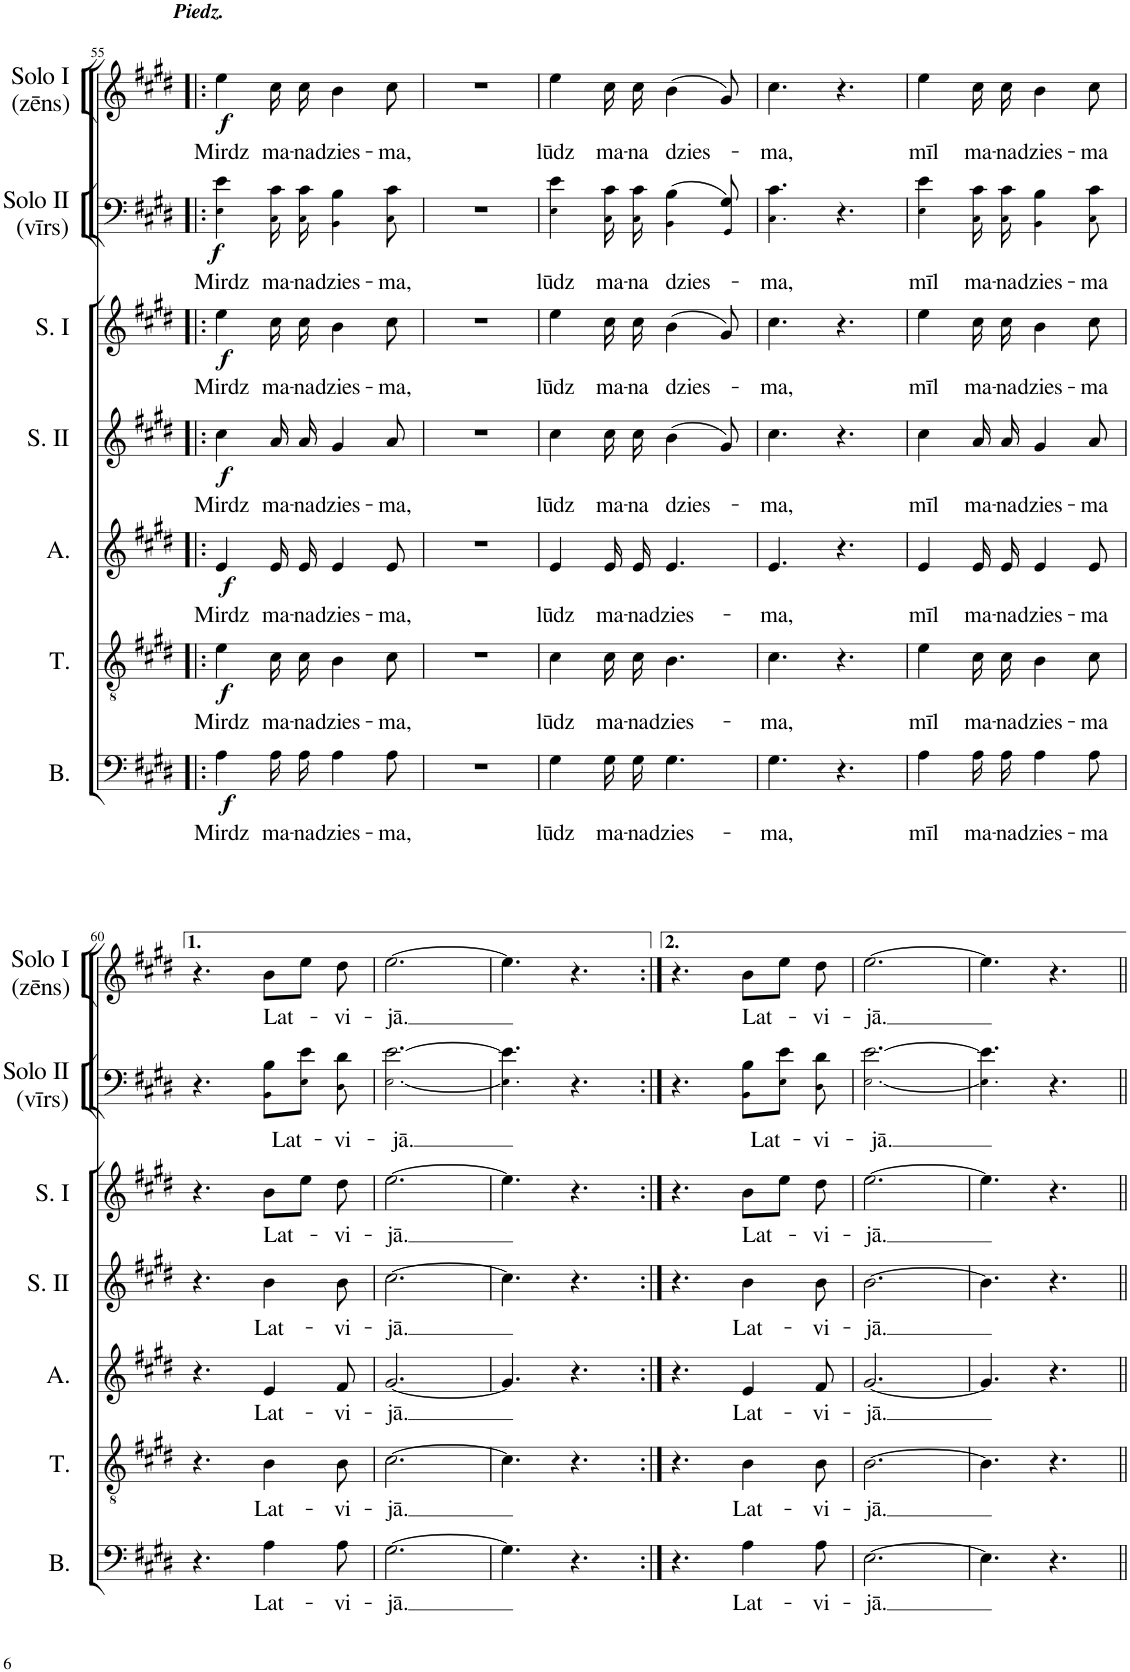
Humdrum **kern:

**kern	**text	**dynam	**kern	**text	**dynam	**kern	**text	**dynam	**kern	**text	**dynam	**kern	**text	**dynam	**kern	**text	**dynam	**kern	**text	**dynam
*part7	*part7	*part7	*part6	*part6	*part6	*part5	*part5	*part5	*part4	*part4	*part4	*part3	*part3	*part3	*part2	*part2	*part2	*part1	*part1	*part1
*staff7	*staff7	*staff7	*staff6	*staff6	*staff6	*staff5	*staff5	*staff5	*staff4	*staff4	*staff4	*staff3	*staff3	*staff3	*staff2	*staff2	*staff2	*staff1	*staff1	*staff1
*I"Bass	*	*	*I"Tenor	*	*	*I"Alto	*	*	*I"Soprano II	*	*	*I"Soprano I	*	*	*I"Solo II (vīrs)	*	*	*I"Solo I (zēns)	*	*
*I'B.	*	*	*I'T.	*	*	*I'A.	*	*	*I'S. II	*	*	*I'S. I	*	*	*I'Solo II (vīrs)	*	*	*I'Solo I (zēns)	*	*
!!LO:PB:g=z
*clefF4	*	*	*clefGv2	*	*	*clefG2	*	*	*clefG2	*	*	*clefG2	*	*	*clefF4	*	*	*clefG2	*	*
*k[f#c#g#d#]	*	*	*k[f#c#g#d#]	*	*	*k[f#c#g#d#]	*	*	*k[f#c#g#d#]	*	*	*k[f#c#g#d#]	*	*	*k[f#c#g#d#]	*	*	*k[f#c#g#d#]	*	*
*M6/8	*	*	*M6/8	*	*	*M6/8	*	*	*M6/8	*	*	*M6/8	*	*	*M6/8	*	*	*M6/8	*	*
=55!|:	=55!|:	=55!|:	=55!|:	=55!|:	=55!|:	=55!|:	=55!|:	=55!|:	=55!|:	=55!|:	=55!|:	=55!|:	=55!|:	=55!|:	=55!|:	=55!|:	=55!|:	=55!|:	=55!|:	=55!|:
!	!	!	!	!	!	!	!	!	!	!	!	!	!	!	!	!	!	!LO:TX:a:Bi:t=Piedz.	!	!
!	!LO:LY:b	!LO:DY:b	!	!LO:LY:b	!LO:DY:b	!	!LO:LY:b	!LO:DY:b	!	!LO:LY:b	!LO:DY:b	!	!LO:LY:b	!LO:DY:b	!	!LO:LY:b	!LO:DY:b	!	!LO:LY:b	!LO:DY:b
4A\	Mirdz	f	4e\	Mirdz	f	4e/	Mirdz	f	4cc#\	Mirdz	f	4ee\	Mirdz	f	4E!\ 4e\	Mirdz	f	4ee\	Mirdz	f
!	!LO:LY:b	!	!	!LO:LY:b	!	!	!LO:LY:b	!	!	!LO:LY:b	!	!	!LO:LY:b	!	!	!LO:LY:b	!	!	!LO:LY:b	!
16A\LL	ma-	.	16c#\LL	ma-	.	16e/LL	ma-	.	16a/LL	ma-	.	16cc#\	ma-	.	16C#!\ 16c#\	ma-	.	16cc#\	ma-	.
!	!LO:LY:b	!	!	!LO:LY:b	!	!	!LO:LY:b	!	!	!LO:LY:b	!	!	!LO:LY:b	!	!	!LO:LY:b	!	!	!LO:LY:b	!
16A\JJ	-na	.	16c#\JJ	-na	.	16e/JJ	-na	.	16a/JJ	-na	.	16cc#\	-na	.	16C#!\ 16c#\	-na	.	16cc#\	-na	.
!	!LO:LY:b	!	!	!LO:LY:b	!	!	!LO:LY:b	!	!	!LO:LY:b	!	!	!LO:LY:b	!	!	!LO:LY:b	!	!	!LO:LY:b	!
4A\	dzies-	.	4B\	dzies-	.	4e/	dzies-	.	4g#/	dzies-	.	4b\	dzies-	.	4BB!\ 4B\	dzies-	.	4b\	dzies-	.
!	!LO:LY:b	!	!	!LO:LY:b	!	!	!LO:LY:b	!	!	!LO:LY:b	!	!	!LO:LY:b	!	!	!LO:LY:b	!	!	!LO:LY:b	!
8A\	-ma,	.	8c#\	-ma,	.	8e/	-ma,	.	8a/	-ma,	.	8cc#\	-ma,	.	8C#!\ 8c#\	-ma,	.	8cc#\	-ma,	.
=56	=56	=56	=56	=56	=56	=56	=56	=56	=56	=56	=56	=56	=56	=56	=56	=56	=56	=56	=56	=56
2.r	.	.	2.r	.	.	2.r	.	.	2.r	.	.	2.r	.	.	2.r	.	.	2.r	.	.
=57	=57	=57	=57	=57	=57	=57	=57	=57	=57	=57	=57	=57	=57	=57	=57	=57	=57	=57	=57	=57
!	!LO:LY:b	!	!	!LO:LY:b	!	!	!LO:LY:b	!	!	!LO:LY:b	!	!	!LO:LY:b	!	!	!LO:LY:b	!	!	!LO:LY:b	!
4G#\	lūdz	.	4c#\	lūdz	.	4e/	lūdz	.	4cc#\	lūdz	.	4ee\	lūdz	.	4E!\ 4e\	lūdz	.	4ee\	lūdz	.
!	!LO:LY:b	!	!	!LO:LY:b	!	!	!LO:LY:b	!	!	!LO:LY:b	!	!	!LO:LY:b	!	!	!LO:LY:b	!	!	!LO:LY:b	!
16G#\LL	ma-	.	16c#\LL	ma-	.	16e/LL	ma-	.	16cc#\LL	ma-	.	16cc#\	ma-	.	16C#!\ 16c#\	ma-	.	16cc#\	ma-	.
!	!LO:LY:b	!	!	!LO:LY:b	!	!	!LO:LY:b	!	!	!LO:LY:b	!	!	!LO:LY:b	!	!	!LO:LY:b	!	!	!LO:LY:b	!
16G#\JJ	-na	.	16c#\JJ	-na	.	16e/JJ	-na	.	16cc#\JJ	-na	.	16cc#\	-na	.	16C#!\ 16c#\	-na	.	16cc#\	-na	.
!	!LO:LY:b	!	!	!LO:LY:b	!	!	!LO:LY:b	!	!	!LO:LY:b	!	!	!LO:LY:b	!	!	!LO:LY:b	!	!	!LO:LY:b	!
4.G#\	dzies-	.	4.B\	dzies-	.	4.e/	dzies-	.	(4b\	dzies-	.	(4b\	dzies-	.	(4BB!\ 4B\	dzies-	.	(4b\	dzies-	.
.	.	.	.	.	.	.	.	.	8g#/)	.	.	8g#/)	.	.	8GG#!/ 8G#/)	.	.	8g#/)	.	.
=58	=58	=58	=58	=58	=58	=58	=58	=58	=58	=58	=58	=58	=58	=58	=58	=58	=58	=58	=58	=58
!	!LO:LY:b	!	!	!LO:LY:b	!	!	!LO:LY:b	!	!	!LO:LY:b	!	!	!LO:LY:b	!	!	!LO:LY:b	!	!	!LO:LY:b	!
4.G#\	-ma,	.	4.c#\	-ma,	.	4.e/	-ma,	.	4.cc#\	-ma,	.	4.cc#\	-ma,	.	4.C#!\ 4.c#\	-ma,	.	4.cc#\	-ma,	.
4.r	.	.	4.r	.	.	4.r	.	.	4.r	.	.	4.r	.	.	4.r	.	.	4.r	.	.
=59	=59	=59	=59	=59	=59	=59	=59	=59	=59	=59	=59	=59	=59	=59	=59	=59	=59	=59	=59	=59
!	!LO:LY:b	!	!	!LO:LY:b	!	!	!LO:LY:b	!	!	!LO:LY:b	!	!	!LO:LY:b	!	!	!LO:LY:b	!	!	!LO:LY:b	!
4A\	mīl	.	4e\	mīl	.	4e/	mīl	.	4cc#\	mīl	.	4ee\	mīl	.	4E!\ 4e\	mīl	.	4ee\	mīl	.
!	!LO:LY:b	!	!	!LO:LY:b	!	!	!LO:LY:b	!	!	!LO:LY:b	!	!	!LO:LY:b	!	!	!LO:LY:b	!	!	!LO:LY:b	!
16A\LL	ma-	.	16c#\LL	ma-	.	16e/LL	ma-	.	16a/LL	ma-	.	16cc#\	ma-	.	16C#!\ 16c#\	ma-	.	16cc#\	ma-	.
!	!LO:LY:b	!	!	!LO:LY:b	!	!	!LO:LY:b	!	!	!LO:LY:b	!	!	!LO:LY:b	!	!	!LO:LY:b	!	!	!LO:LY:b	!
16A\JJ	-na	.	16c#\JJ	-na	.	16e/JJ	-na	.	16a/JJ	-na	.	16cc#\	-na	.	16C#!\ 16c#\	-na	.	16cc#\	-na	.
!	!LO:LY:b	!	!	!LO:LY:b	!	!	!LO:LY:b	!	!	!LO:LY:b	!	!	!LO:LY:b	!	!	!LO:LY:b	!	!	!LO:LY:b	!
4A\	dzies-	.	4B\	dzies-	.	4e/	dzies-	.	4g#/	dzies-	.	4b\	dzies-	.	4BB!\ 4B\	dzies-	.	4b\	dzies-	.
!	!LO:LY:b	!	!	!LO:LY:b	!	!	!LO:LY:b	!	!	!LO:LY:b	!	!	!LO:LY:b	!	!	!LO:LY:b	!	!	!LO:LY:b	!
8A\	-ma	.	8c#\	-ma	.	8e/	-ma	.	8a/	-ma	.	8cc#\	-ma	.	8C#!\ 8c#\	-ma	.	8cc#\	-ma	.
!!LO:LB:g=z
=60	=60	=60	=60	=60	=60	=60	=60	=60	=60	=60	=60	=60	=60	=60	=60	=60	=60	=60	=60	=60
4.r	.	.	4.r	.	.	4.r	.	.	4.r	.	.	4.r	.	.	4.r	.	.	4.r	.	.
!	!LO:LY:b	!	!	!LO:LY:b	!	!	!LO:LY:b	!	!	!LO:LY:b	!	!	!LO:LY:b	!	!	!LO:LY:b	!	!	!LO:LY:b	!
4A\	Lat-	.	4B\	Lat-	.	4e/	Lat-	.	4b\	Lat-	.	8b\L	Lat-	.	8BB!\ 8B\L	Lat-	.	8b\L	Lat-	.
.	.	.	.	.	.	.	.	.	.	.	.	8ee\J	.	.	8E!\ 8e\J	.	.	8ee\J	.	.
!	!LO:LY:b	!	!	!LO:LY:b	!	!	!LO:LY:b	!	!	!LO:LY:b	!	!	!LO:LY:b	!	!	!LO:LY:b	!	!	!LO:LY:b	!
8A\	-vi-	.	8B\	-vi-	.	8f#/	-vi-	.	8b\	-vi-	.	8dd#\	-vi-	.	8D#!\ 8d#\	-vi-	.	8dd#\	-vi-	.
=61	=61	=61	=61	=61	=61	=61	=61	=61	=61	=61	=61	=61	=61	=61	=61	=61	=61	=61	=61	=61
!	!LO:LY:b	!	!	!LO:LY:b	!	!	!LO:LY:b	!	!	!LO:LY:b	!	!	!LO:LY:b	!	!	!LO:LY:b	!	!	!LO:LY:b	!
[2.G#\	-jā.	.	[2.c#\	-jā.	.	[2.g#/	-jā.	.	[2.cc#\	-jā.	.	[2.ee\	-jā.	.	[2.E!\ [2.e\	-jā.	.	[2.ee\	-jā.	.
=62	=62	=62	=62	=62	=62	=62	=62	=62	=62	=62	=62	=62	=62	=62	=62	=62	=62	=62	=62	=62
4.G#\]	.	.	4.c#\]	.	.	4.g#/]	.	.	4.cc#\]	.	.	4.ee\]	.	.	4.E!\] 4.e\]	.	.	4.ee\]	.	.
4.r	.	.	4.r	.	.	4.r	.	.	4.r	.	.	4.r	.	.	4.r	.	.	4.r	.	.
=63:|!	=63:|!	=63:|!	=63:|!	=63:|!	=63:|!	=63:|!	=63:|!	=63:|!	=63:|!	=63:|!	=63:|!	=63:|!	=63:|!	=63:|!	=63:|!	=63:|!	=63:|!	=63:|!	=63:|!	=63:|!
4.r	.	.	4.r	.	.	4.r	.	.	4.r	.	.	4.r	.	.	4.r	.	.	4.r	.	.
!	!LO:LY:b	!	!	!LO:LY:b	!	!	!LO:LY:b	!	!	!LO:LY:b	!	!	!LO:LY:b	!	!	!LO:LY:b	!	!	!LO:LY:b	!
4A\	Lat-	.	4B\	Lat-	.	4e/	Lat-	.	4b\	Lat-	.	8b\L	Lat-	.	8BB!\ 8B\L	Lat-	.	8b\L	Lat-	.
.	.	.	.	.	.	.	.	.	.	.	.	8ee\J	.	.	8E!\ 8e\J	.	.	8ee\J	.	.
!	!LO:LY:b	!	!	!LO:LY:b	!	!	!LO:LY:b	!	!	!LO:LY:b	!	!	!LO:LY:b	!	!	!LO:LY:b	!	!	!LO:LY:b	!
8A\	-vi-	.	8B\	-vi-	.	8f#/	-vi-	.	8b\	-vi-	.	8dd#\	-vi-	.	8D#!\ 8d#\	-vi-	.	8dd#\	-vi-	.
=64	=64	=64	=64	=64	=64	=64	=64	=64	=64	=64	=64	=64	=64	=64	=64	=64	=64	=64	=64	=64
!	!LO:LY:b	!	!	!LO:LY:b	!	!	!LO:LY:b	!	!	!LO:LY:b	!	!	!LO:LY:b	!	!	!LO:LY:b	!	!	!LO:LY:b	!
[2.E\	-jā.	.	[2.B\	-jā.	.	[2.g#/	-jā.	.	[2.b\	-jā.	.	[2.ee\	-jā.	.	[2.E!\ [2.e\	-jā.	.	[2.ee\	-jā.	.
=65	=65	=65	=65	=65	=65	=65	=65	=65	=65	=65	=65	=65	=65	=65	=65	=65	=65	=65	=65	=65
4.E\]	.	.	4.B\]	.	.	4.g#/]	.	.	4.b\]	.	.	4.ee\]	.	.	4.E!\] 4.e\]	.	.	4.ee\]	.	.
4.r	.	.	4.r	.	.	4.r	.	.	4.r	.	.	4.r	.	.	4.r	.	.	4.r	.	.
=||	=||	=||	=||	=||	=||	=||	=||	=||	=||	=||	=||	=||	=||	=||	=||	=||	=||	=||	=||	=||
*-	*-	*-	*-	*-	*-	*-	*-	*-	*-	*-	*-	*-	*-	*-	*-	*-	*-	*-	*-	*-
